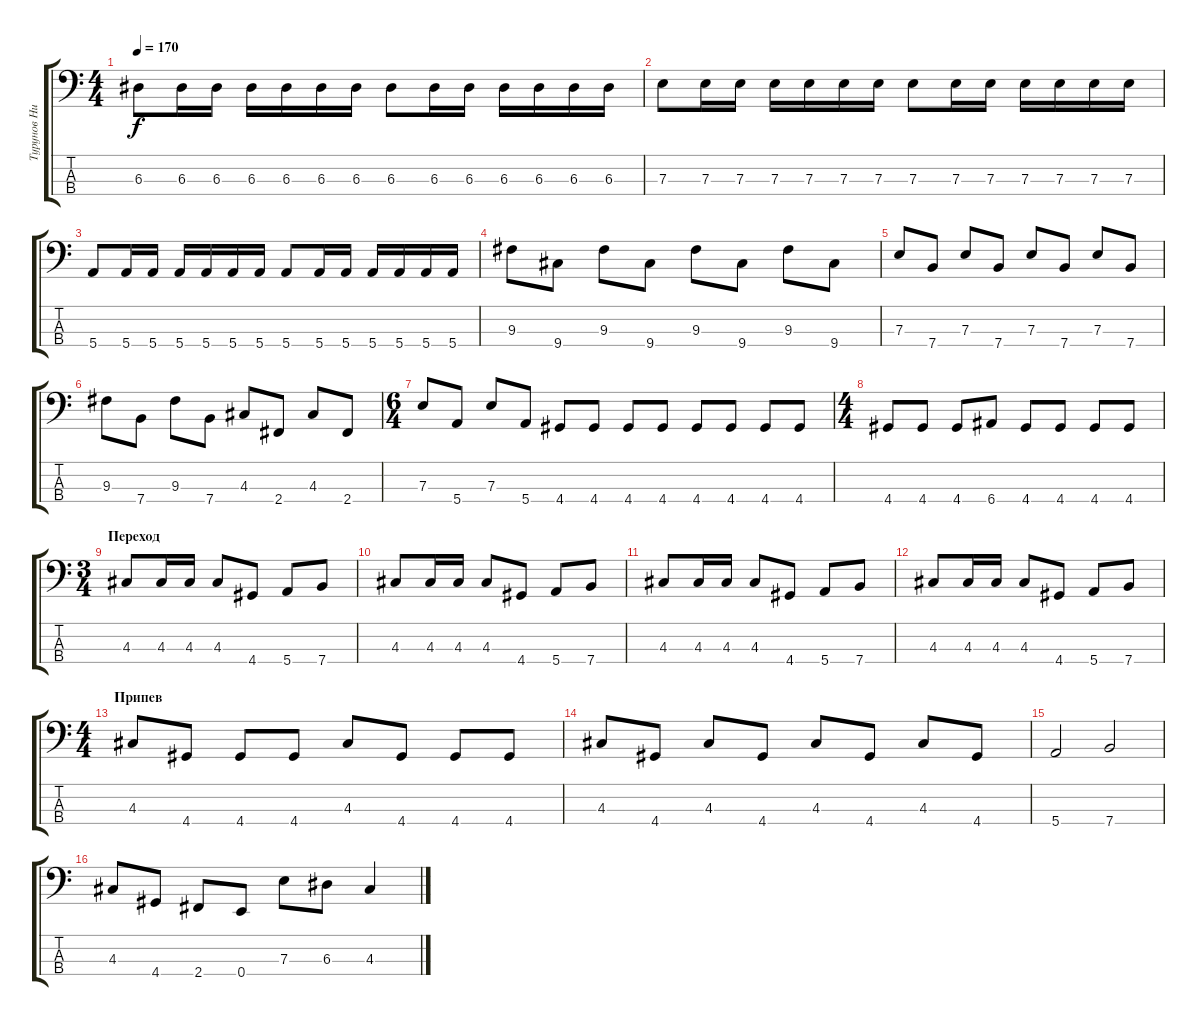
\track ("Турунов Николай" "Турунов Ни") {instrument electricbassfinger}
\staff {score tabs}
\tuning (G2 D2 A1 E1) {hide}
\ts (4 4)
\tempo 170
\clef f4
\ks c
6.3.8{dy f} 6.3.16 6.3.16 6.3.16 6.3.16 6.3.16 6.3.16 6.3.8 6.3.16 6.3.16 6.3.16 6.3.16 6.3.16 6.3.16 |
7.3.8 7.3.16 7.3.16 7.3.16 7.3.16 7.3.16 7.3.16 7.3.8 7.3.16 7.3.16 7.3.16 7.3.16 7.3.16 7.3.16 |
5.4.8 5.4.16 5.4.16 5.4.16 5.4.16 5.4.16 5.4.16 5.4.8 5.4.16 5.4.16 5.4.16 5.4.16 5.4.16 5.4.16 |
9.3.8 9.4.8 9.3.8 9.4.8 9.3.8 9.4.8 9.3.8 9.4.8 |
7.3.8 7.4.8 7.3.8 7.4.8 7.3.8 7.4.8 7.3.8 7.4.8 |
9.3.8 7.4.8 9.3.8 7.4.8 4.3.8 2.4.8 4.3.8 2.4.8 |
\ts (6 4)
7.3.8 5.4.8 7.3.8 5.4.8 4.4.8 4.4.8 4.4.8 4.4.8 4.4.8 4.4.8 4.4.8 4.4.8 |
\ts (4 4)
4.4.8 4.4.8 4.4.8 6.4.8 4.4.8 4.4.8 4.4.8 4.4.8 |
\ts (3 4)
\section ("" "Переход")
4.3.8 4.3.16 4.3.16 4.3.8 4.4.8 5.4.8 7.4.8 |
4.3.8 4.3.16 4.3.16 4.3.8 4.4.8 5.4.8 7.4.8 |
4.3.8 4.3.16 4.3.16 4.3.8 4.4.8 5.4.8 7.4.8 |
4.3.8 4.3.16 4.3.16 4.3.8 4.4.8 5.4.8 7.4.8 |
\ts (4 4)
\section ("" "Припев")
4.3.8 4.4.8 4.4.8 4.4.8 4.3.8 4.4.8 4.4.8 4.4.8 |
4.3.8 4.4.8 4.3.8 4.4.8 4.3.8 4.4.8 4.3.8 4.4.8 |
5.4.2 7.4.2 |
4.3.8 4.4.8 2.4.8 0.4.8 7.3.8 6.3.8 4.3.4
